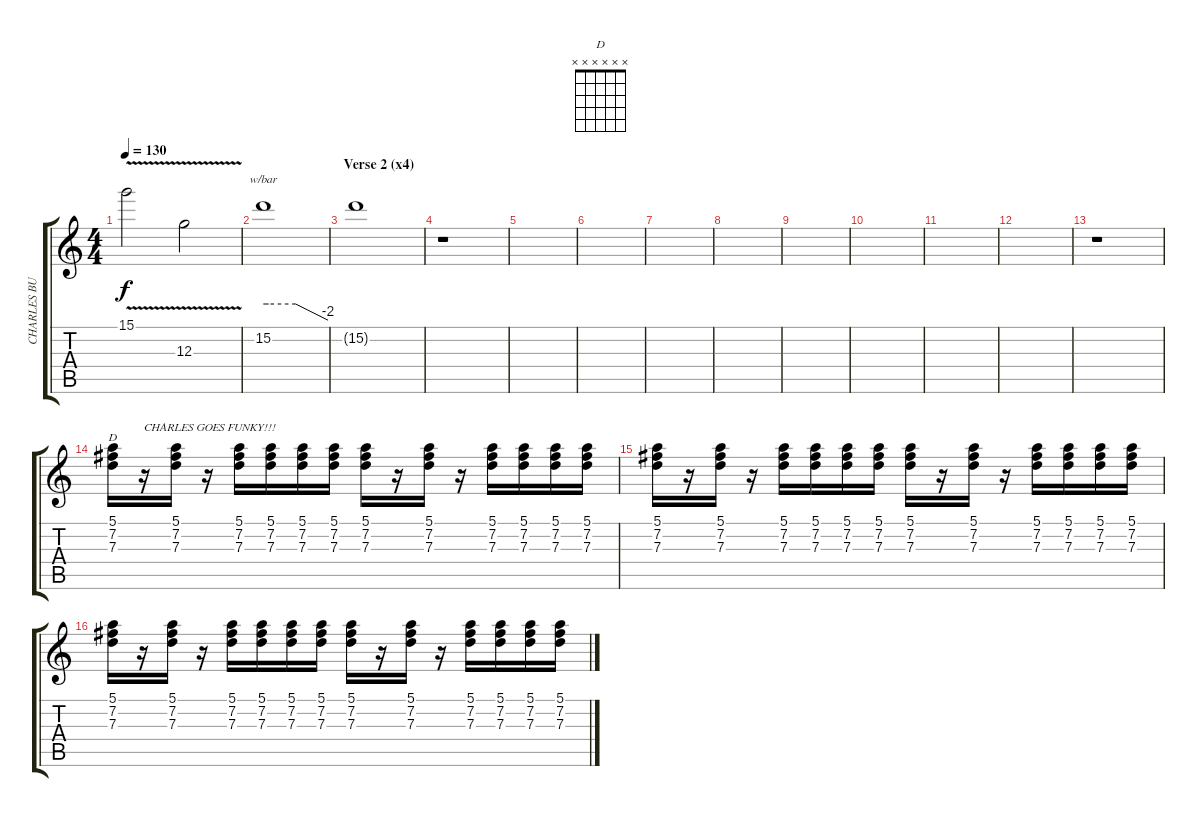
\track ("CHARLES BURCHILL!!!" "CHARLES BU") {instrument distortionguitar}
\staff {score tabs}
\tuning (E4 B3 G3 D3 A2 E2) {hide}
\chord ("D" x x x x x x)
\ts (4 4)
\tempo 130
\clef g2
\ks c
15.1{v}.2{dy f} 12.3{v}.2 |
15.2.1{tbe (custom default 0 0 5 0 30 0 60 -8)} |
\section ("" "Verse 2 (x4)")
15.2{t}.1{volume 0} |
r.1 |
|
|
|
|
|
|
|
|
r.1 |
(5.1 7.2 7.3).16{ch "D" volume 11} r.16{txt "CHARLES GOES FUNKY!!!"} (5.1 7.2 7.3).16 r.16 (5.1 7.2 7.3).16 (5.1 7.2 7.3).16 (5.1 7.2 7.3).16 (5.1 7.2 7.3).16 (5.1 7.2 7.3).16 r.16 (5.1 7.2 7.3).16 r.16 (5.1 7.2 7.3).16 (5.1 7.2 7.3).16 (5.1 7.2 7.3).16 (5.1 7.2 7.3).16 |
(5.1 7.2 7.3).16 r.16 (5.1 7.2 7.3).16 r.16 (5.1 7.2 7.3).16 (5.1 7.2 7.3).16 (5.1 7.2 7.3).16 (5.1 7.2 7.3).16 (5.1 7.2 7.3).16 r.16 (5.1 7.2 7.3).16 r.16 (5.1 7.2 7.3).16 (5.1 7.2 7.3).16 (5.1 7.2 7.3).16 (5.1 7.2 7.3).16 |
(5.1 7.2 7.3).16 r.16 (5.1 7.2 7.3).16 r.16 (5.1 7.2 7.3).16 (5.1 7.2 7.3).16 (5.1 7.2 7.3).16 (5.1 7.2 7.3).16 (5.1 7.2 7.3).16 r.16 (5.1 7.2 7.3).16 r.16 (5.1 7.2 7.3).16 (5.1 7.2 7.3).16 (5.1 7.2 7.3).16 (5.1 7.2 7.3).16
